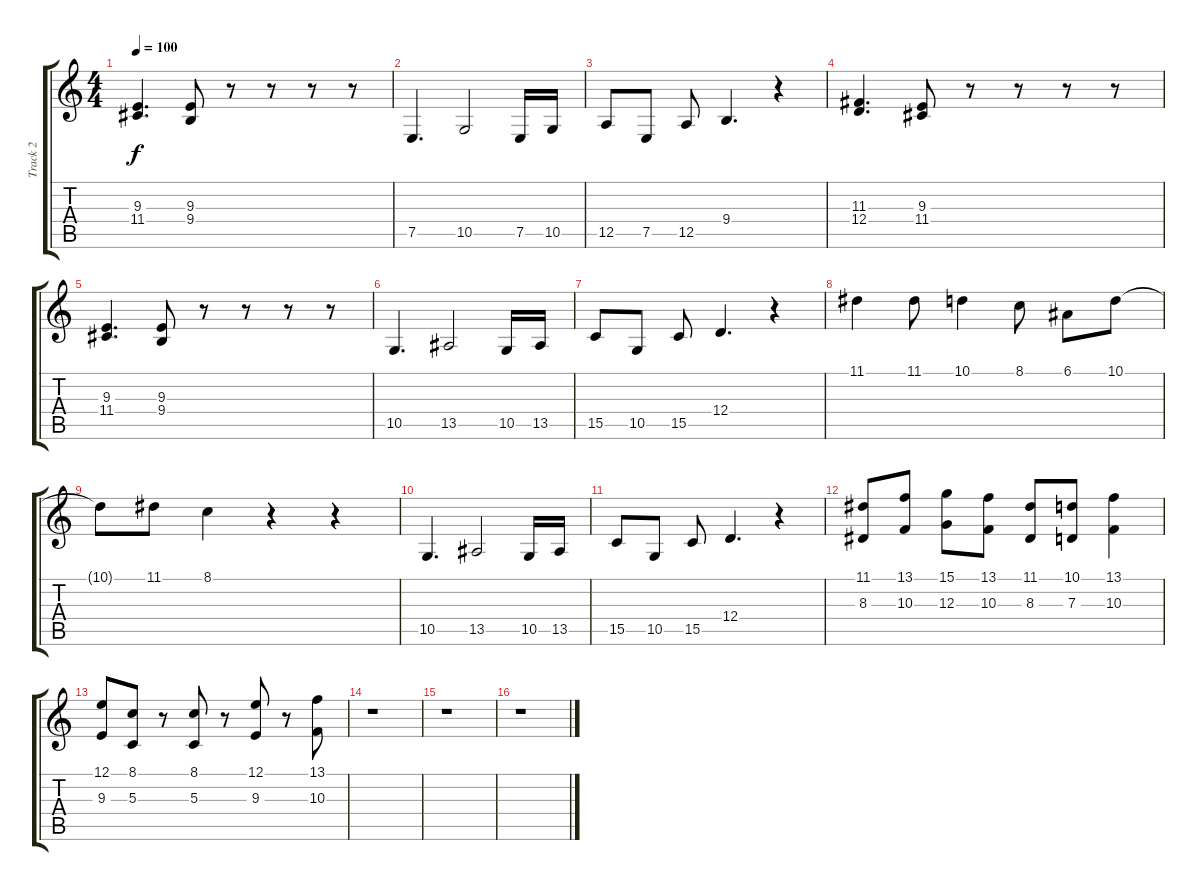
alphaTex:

\track ("Track 2" "Track 2") {instrument stringensemble1}
\staff {score tabs}
\tuning (E4 B3 G3 D3 A2 E2) {hide}
\ts (4 4)
\tempo 100
\clef g2
\ks c
(9.3 11.4).4{d dy f} (9.3 9.4).8 r.8 r.8 r.8 r.8 |
7.5.4{d} 10.5.2 7.5.16 10.5.16 |
12.5.8 7.5.8 12.5.8 9.4.4{d} r.4 |
(11.3 12.4).4{d} (9.3 11.4).8 r.8 r.8 r.8 r.8 |
(9.3 11.4).4{d} (9.3 9.4).8 r.8 r.8 r.8 r.8 |
10.5.4{d} 13.5.2 10.5.16 13.5.16 |
15.5.8 10.5.8 15.5.8 12.4.4{d} r.4 |
11.1.4 11.1.8 10.1.4 8.1.8 6.1.8 10.1.8 |
10.1{t}.8 11.1.8 8.1.4 r.4 r.4 |
10.5.4{d} 13.5.2 10.5.16 13.5.16 |
15.5.8 10.5.8 15.5.8 12.4.4{d} r.4 |
(11.1 8.3).8 (13.1 10.3).8 (15.1 12.3).8 (13.1 10.3).8 (11.1 8.3).8 (10.1 7.3).8 (13.1 10.3).4 |
(12.1 9.3).8 (8.1 5.3).8 r.8 (8.1 5.3).8 r.8 (12.1 9.3).8 r.8 (13.1 10.3).8 |
r.1 |
r.1 |
r.1
